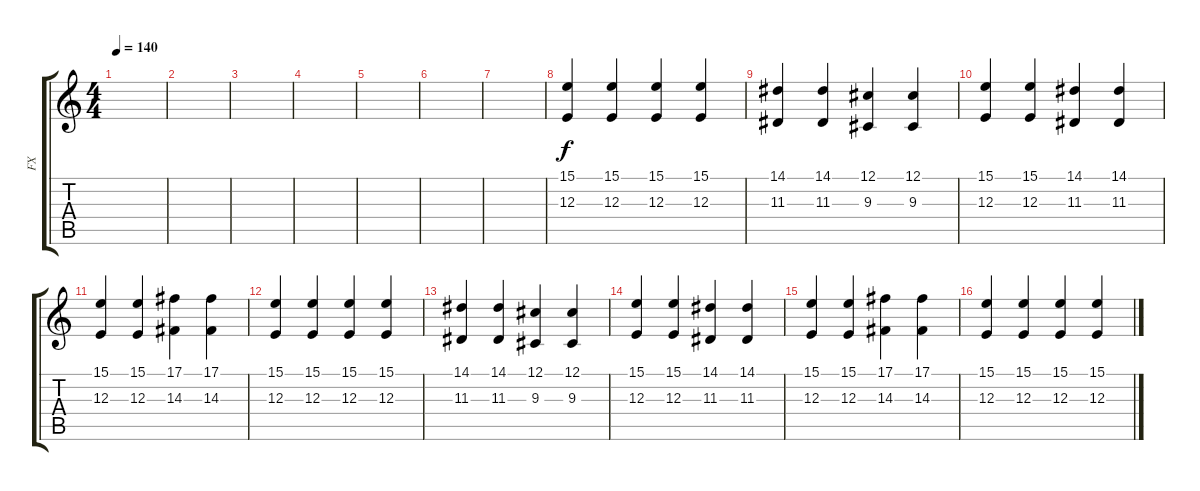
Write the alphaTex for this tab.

\track ("FX" "FX") {instrument stringensemble1}
\staff {score tabs}
\tuning (Db4 Ab3 E3 B2 Gb2 Db2) {hide}
\ts (4 4)
\tempo 140
\clef g2
\ks c
|
|
|
|
|
|
|
(15.1 12.3).4{volume 9} (15.1 12.3).4 (15.1 12.3).4 (15.1 12.3).4 |
(14.1 11.3).4 (14.1 11.3).4 (12.1 9.3).4 (12.1 9.3).4 |
(15.1 12.3).4 (15.1 12.3).4 (14.1 11.3).4 (14.1 11.3).4 |
(15.1 12.3).4 (15.1 12.3).4 (17.1 14.3).4 (17.1 14.3).4 |
(15.1 12.3).4 (15.1 12.3).4 (15.1 12.3).4 (15.1 12.3).4 |
(14.1 11.3).4 (14.1 11.3).4 (12.1 9.3).4 (12.1 9.3).4 |
(15.1 12.3).4 (15.1 12.3).4 (14.1 11.3).4 (14.1 11.3).4 |
(15.1 12.3).4 (15.1 12.3).4 (17.1 14.3).4 (17.1 14.3).4 |
(15.1 12.3).4 (15.1 12.3).4 (15.1 12.3).4 (15.1 12.3).4
